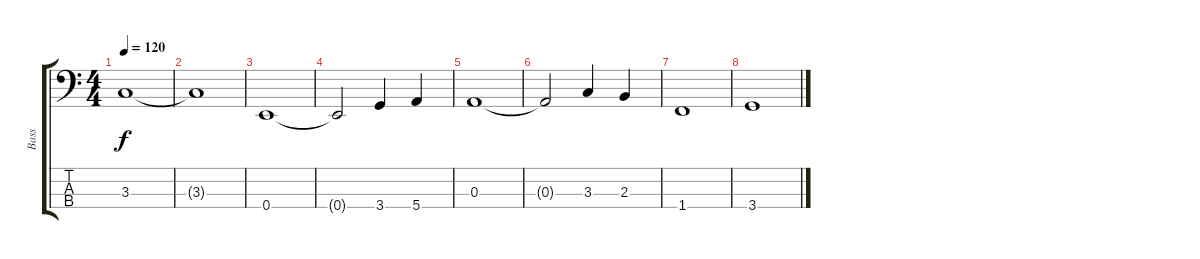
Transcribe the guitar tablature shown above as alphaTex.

\track ("Bass" "Bass") {instrument electricbassfinger}
\staff {score tabs}
\tuning (G2 D2 A1 E1) {hide}
\ts (4 4)
\tempo 120
\clef f4
\ks c
3.3.1{dy f} |
3.3{t}.1 |
0.4.1 |
0.4{t}.2 3.4.4 5.4.4 |
0.3.1 |
0.3{t}.2 3.3.4 2.3.4 |
1.4.1{volume 4} |
3.4.1{volume 0}
